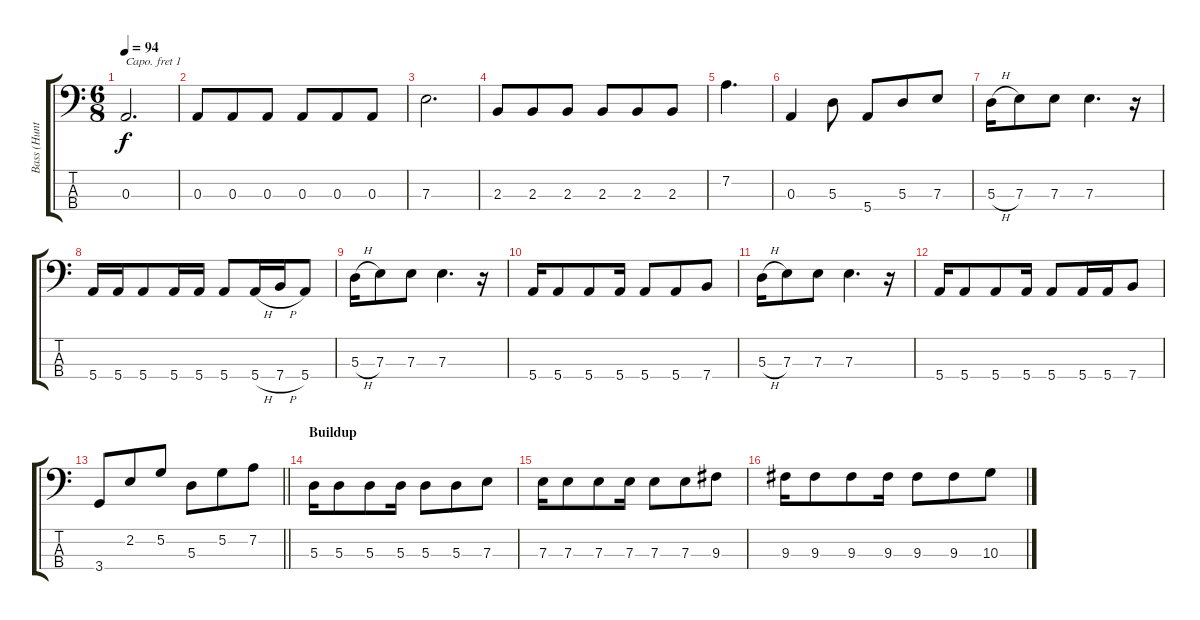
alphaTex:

\track ("Bass (Hunter)" "Bass (Hunt") {instrument electricbasspick}
\staff {score tabs}
\capo 1
\tuning (Gb2 Db2 Ab1 Eb1) {hide}
\ts (6 8)
\tempo 94
\clef f4
\ks c
0.3.2{d dy f} |
0.3.8 0.3.8 0.3.8 0.3.8 0.3.8 0.3.8 |
7.3.2{d} |
2.3.8 2.3.8 2.3.8 2.3.8 2.3.8 2.3.8 |
7.2.4{d} |
0.3.4 5.3.8 5.4.8 5.3.8 7.3.8 |
5.3{h}.16 7.3.8 7.3.8 7.3.4{d} r.16 |
5.4.16 5.4.16 5.4.8 5.4.16 5.4.16 5.4.8 5.4{h}.16 7.4{h}.16 5.4.8 |
5.3{h}.16 7.3.8 7.3.8 7.3.4{d} r.16 |
5.4.16 5.4.8 5.4.8 5.4.16 5.4.8 5.4.8 7.4.8 |
5.3{h}.16 7.3.8 7.3.8 7.3.4{d} r.16 |
5.4.16 5.4.8 5.4.8 5.4.16 5.4.8 5.4.16 5.4.16 7.4.8 |
\barLineRight lightlight
3.4.8 2.2.8 5.2.8 5.3.8 5.2.8 7.2.8 |
\section ("" "Buildup")
5.3.16 5.3.8 5.3.8 5.3.16 5.3.8 5.3.8 7.3.8 |
7.3.16 7.3.8 7.3.8 7.3.16 7.3.8 7.3.8 9.3.8 |
9.3.16 9.3.8 9.3.8 9.3.16 9.3.8 9.3.8 10.3.8
